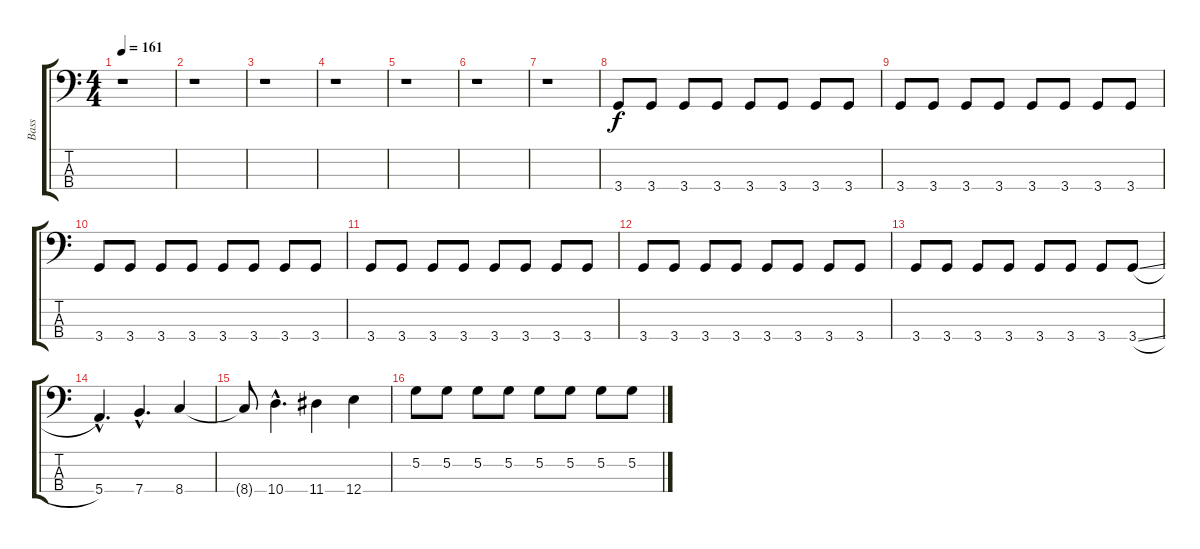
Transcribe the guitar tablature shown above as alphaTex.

\track ("Bass" "Bass") {instrument electricbassfinger}
\staff {score tabs}
\tuning (G2 D2 A1 E1) {hide}
\ts (4 4)
\tempo 161
\clef f4
\ks c
r.1{dy f instrument electricbassfinger} |
r.1 |
r.1 |
r.1 |
r.1 |
r.1 |
r.1 |
3.4.8 3.4.8 3.4.8 3.4.8 3.4.8 3.4.8 3.4.8 3.4.8 |
3.4.8 3.4.8 3.4.8 3.4.8 3.4.8 3.4.8 3.4.8 3.4.8 |
3.4.8 3.4.8 3.4.8 3.4.8 3.4.8 3.4.8 3.4.8 3.4.8 |
3.4.8 3.4.8 3.4.8 3.4.8 3.4.8 3.4.8 3.4.8 3.4.8 |
3.4.8 3.4.8 3.4.8 3.4.8 3.4.8 3.4.8 3.4.8 3.4.8 |
3.4.8 3.4.8 3.4.8 3.4.8 3.4.8 3.4.8 3.4.8 3.4{sl}.8 |
5.4{hac}.4{d} 7.4{hac}.4{d} 8.4.4 |
8.4{t}.8 10.4{hac}.4{d} 11.4.4 12.4.4 |
5.2.8 5.2.8 5.2.8 5.2.8 5.2.8 5.2.8 5.2.8 5.2.8
